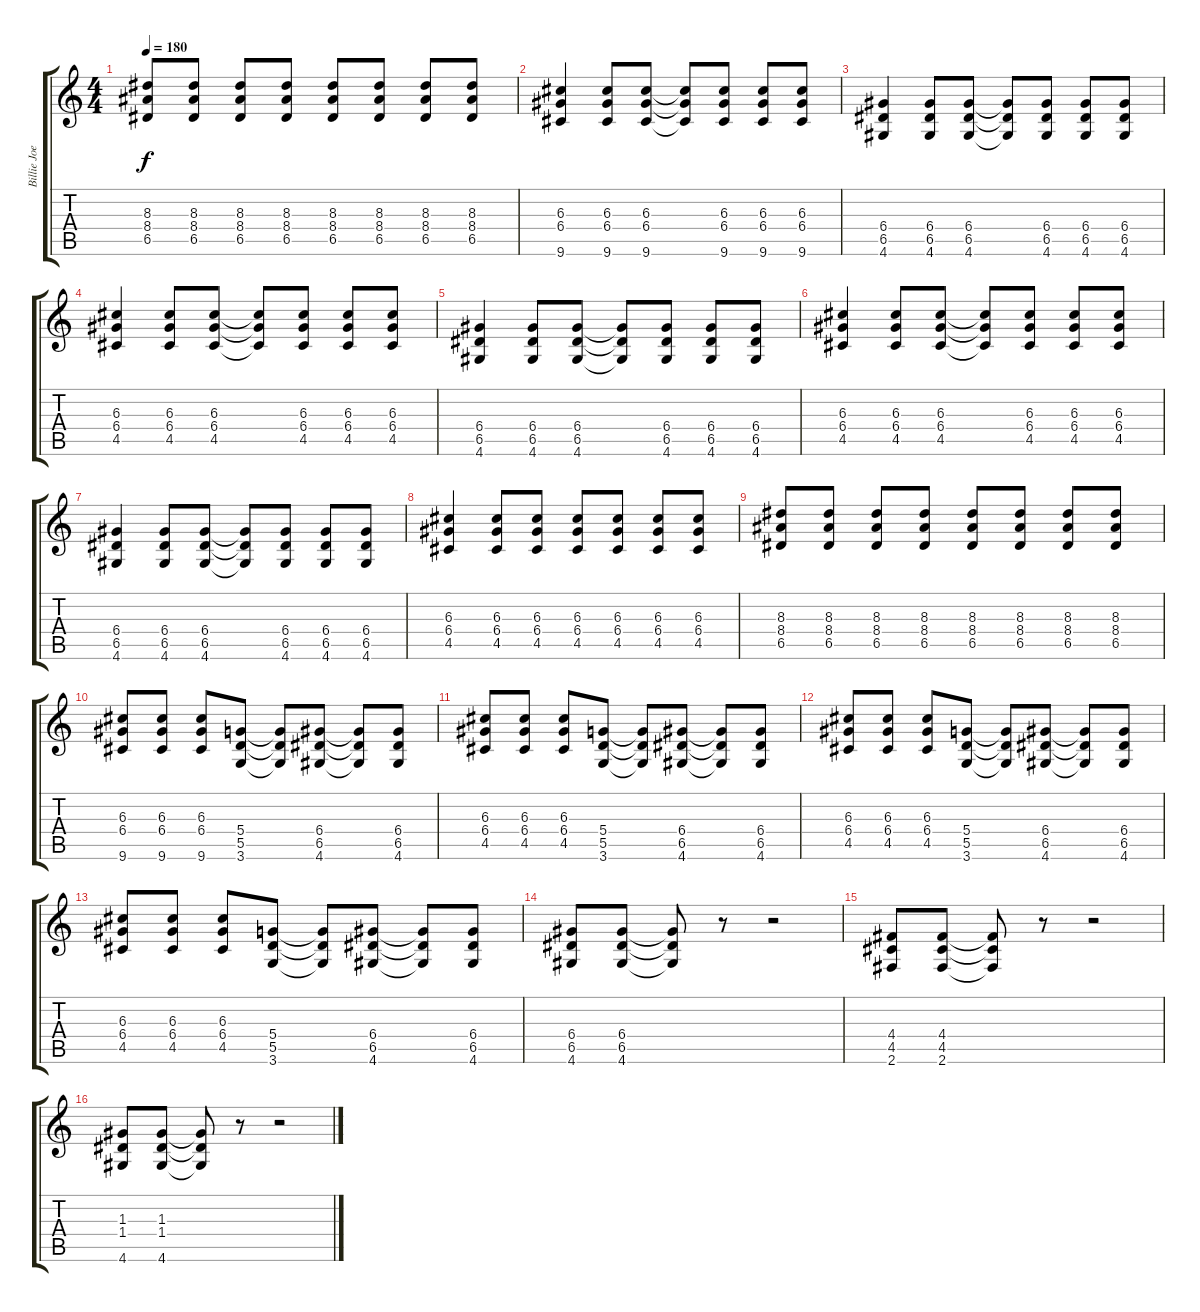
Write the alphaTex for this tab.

\track ("Billie Joe - Elec. Guita" "Billie Joe") {instrument distortionguitar}
\staff {score tabs}
\tuning (E4 B3 G3 D3 A2 E2) {hide}
\ts (4 4)
\tempo 180
\clef g2
\ks c
(8.3 8.4 6.5).8{dy f} (8.3 8.4 6.5).8 (8.3 8.4 6.5).8 (8.3 8.4 6.5).8 (8.3 8.4 6.5).8 (8.3 8.4 6.5).8 (8.3 8.4 6.5).8 (8.3 8.4 6.5).8 |
(6.3 6.4 9.6).4 (6.3 6.4 9.6).8 (6.3 6.4 9.6).8 (6.3{t} 6.4{t} 9.6{t}).8 (6.3 6.4 9.6).8 (6.3 6.4 9.6).8 (6.3 6.4 9.6).8 |
(6.4 6.5 4.6).4 (6.4 6.5 4.6).8 (6.4 6.5 4.6).8 (6.4{t} 6.5{t} 4.6{t}).8 (6.4 6.5 4.6).8 (6.4 6.5 4.6).8 (6.4 6.5 4.6).8 |
(6.3 6.4 4.5).4 (6.3 6.4 4.5).8 (6.3 6.4 4.5).8 (6.3{t} 6.4{t} 4.5{t}).8 (6.3 6.4 4.5).8 (6.3 6.4 4.5).8 (6.3 6.4 4.5).8 |
(6.4 6.5 4.6).4 (6.4 6.5 4.6).8 (6.4 6.5 4.6).8 (6.4{t} 6.5{t} 4.6{t}).8 (6.4 6.5 4.6).8 (6.4 6.5 4.6).8 (6.4 6.5 4.6).8 |
(6.3 6.4 4.5).4 (6.3 6.4 4.5).8 (6.3 6.4 4.5).8 (6.3{t} 6.4{t} 4.5{t}).8 (6.3 6.4 4.5).8 (6.3 6.4 4.5).8 (6.3 6.4 4.5).8 |
(6.4 6.5 4.6).4 (6.4 6.5 4.6).8 (6.4 6.5 4.6).8 (6.4{t} 6.5{t} 4.6{t}).8 (6.4 6.5 4.6).8 (6.4 6.5 4.6).8 (6.4 6.5 4.6).8 |
(6.3 6.4 4.5).4 (6.3 6.4 4.5).8 (6.3 6.4 4.5).8 (6.3 6.4 4.5).8 (6.3 6.4 4.5).8 (6.3 6.4 4.5).8 (6.3 6.4 4.5).8 |
(8.3 8.4 6.5).8 (8.3 8.4 6.5).8 (8.3 8.4 6.5).8 (8.3 8.4 6.5).8 (8.3 8.4 6.5).8 (8.3 8.4 6.5).8 (8.3 8.4 6.5).8 (8.3 8.4 6.5).8 |
(6.3 6.4 9.6).8 (6.3 6.4 9.6).8 (6.3 6.4 9.6).8 (5.4 5.5 3.6).8 (5.4{t} 5.5{t} 3.6{t}).8 (6.4 6.5 4.6).8 (6.4{t} 6.5{t} 4.6{t}).8 (6.4 6.5 4.6).8 |
(6.3 6.4 4.5).8 (6.3 6.4 4.5).8 (6.3 6.4 4.5).8 (5.4 5.5 3.6).8 (5.4{t} 5.5{t} 3.6{t}).8 (6.4 6.5 4.6).8 (6.4{t} 6.5{t} 4.6{t}).8 (6.4 6.5 4.6).8 |
(6.3 6.4 4.5).8 (6.3 6.4 4.5).8 (6.3 6.4 4.5).8 (5.4 5.5 3.6).8 (5.4{t} 5.5{t} 3.6{t}).8 (6.4 6.5 4.6).8 (6.4{t} 6.5{t} 4.6{t}).8 (6.4 6.5 4.6).8 |
(6.3 6.4 4.5).8 (6.3 6.4 4.5).8 (6.3 6.4 4.5).8 (5.4 5.5 3.6).8 (5.4{t} 5.5{t} 3.6{t}).8 (6.4 6.5 4.6).8 (6.4{t} 6.5{t} 4.6{t}).8 (6.4 6.5 4.6).8 |
(6.4 6.5 4.6).8 (6.4 6.5 4.6).8 (6.4{t} 6.5{t} 4.6{t}).8 r.8 r.2 |
(4.4 4.5 2.6).8 (4.4 4.5 2.6).8 (4.4{t} 4.5{t} 2.6{t}).8 r.8 r.2 |
(1.3 1.4 4.6).8 (1.3 1.4 4.6).8 (1.3{t} 1.4{t} 4.6{t}).8 r.8 r.2
